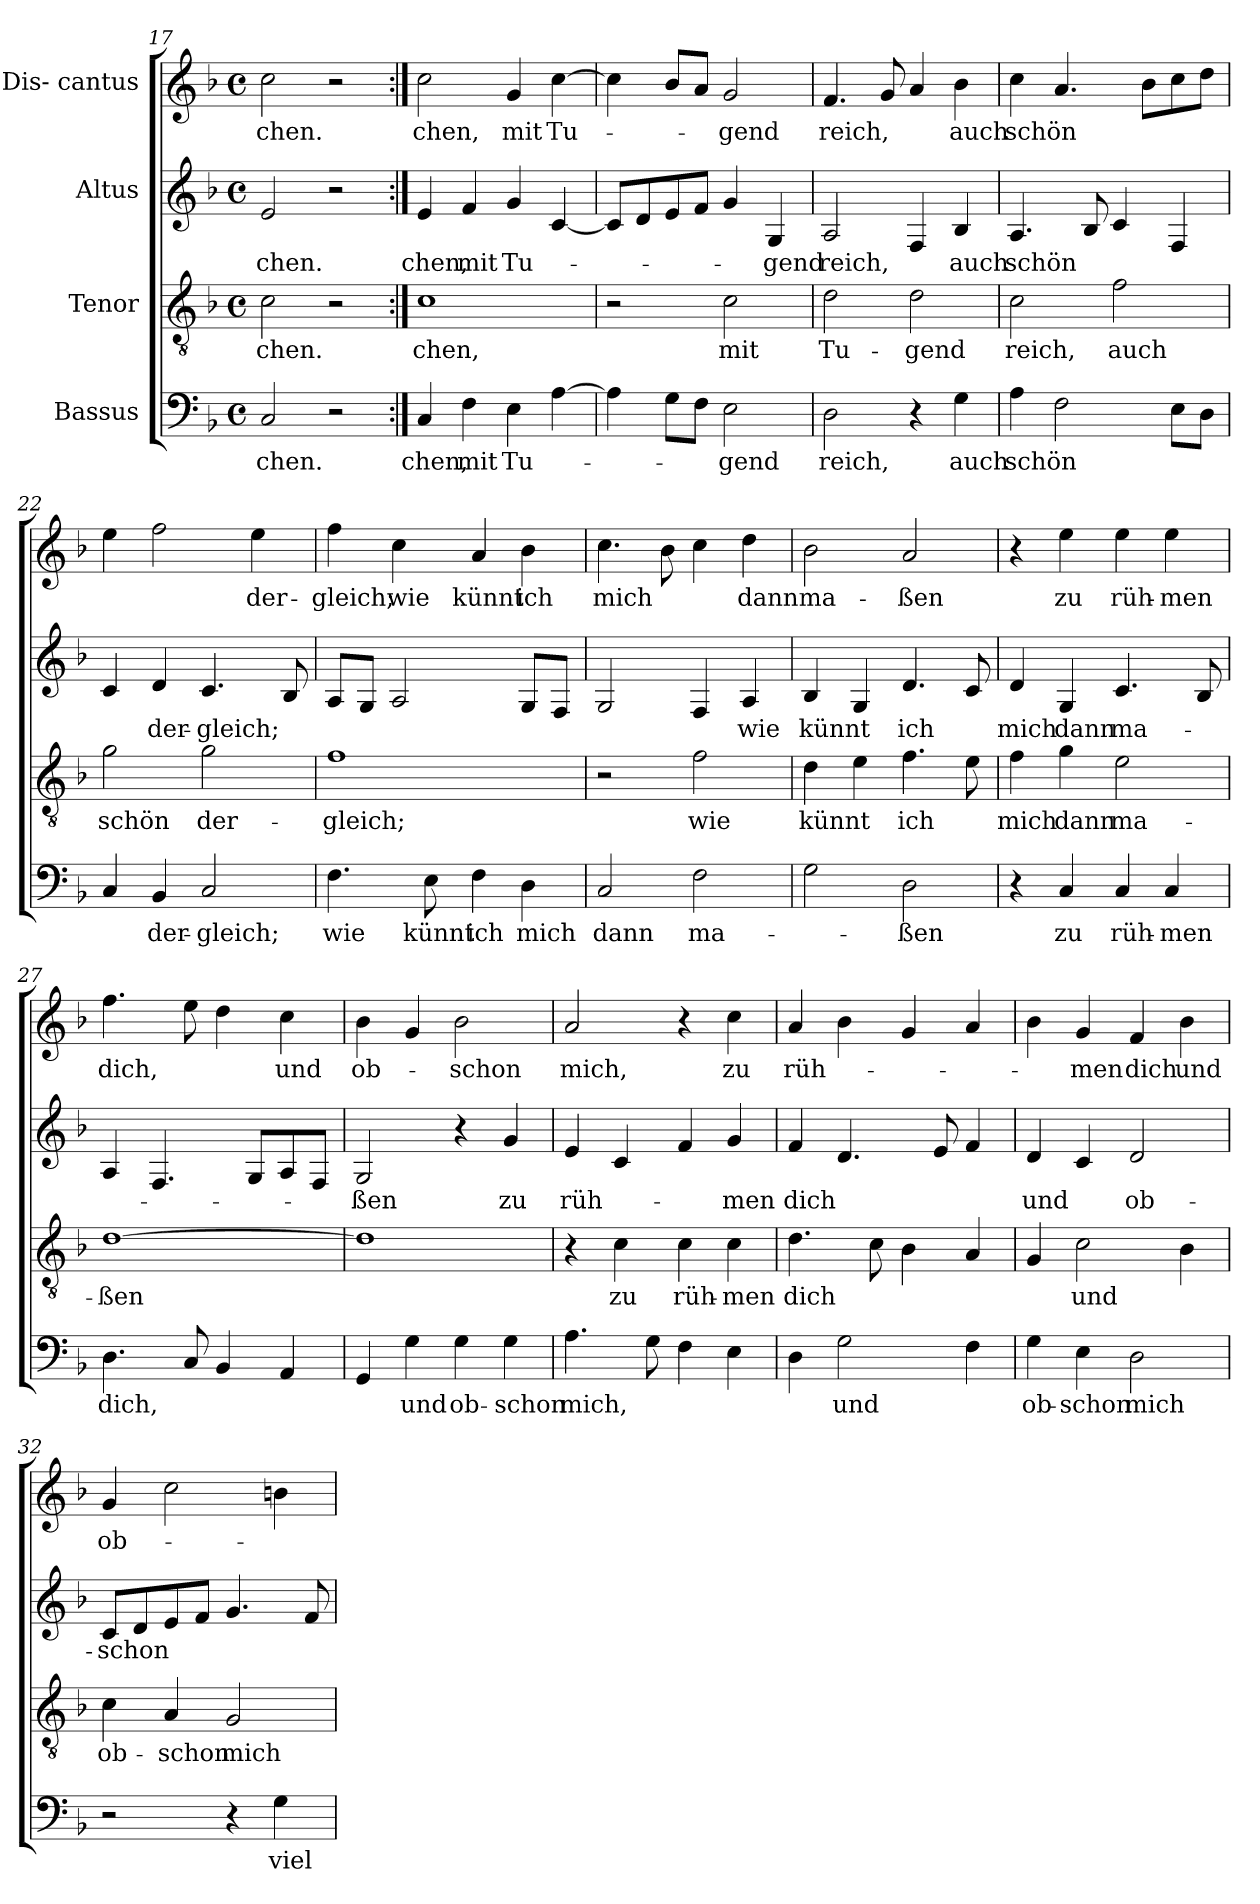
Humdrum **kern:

**kern	**text	**kern	**text	**kern	**text	**kern	**text
*part4	*part4	*part3	*part3	*part2	*part2	*part1	*part1
*staff4	*staff4	*staff3	*staff3	*staff2	*staff2	*staff1	*staff1
*I"Bassus	*	*I"Tenor	*	*I"Altus	*	*I"Dis- cantus	*
*clefF4	*	*clefGv2	*	*clefG2	*	*clefG2	*
*k[b-]	*	*k[b-]	*	*k[b-]	*	*k[b-]	*
*M4/4	*	*M4/4	*	*M4/4	*	*M4/4	*
*met(c)	*	*met(c)	*	*met(c)	*	*met(c)	*
=17	=17	=17	=17	=17	=17	=17	=17
!	!LO:LY:b	!	!LO:LY:b	!	!LO:LY:b	!	!LO:LY:b
2C/	-chen.	2c\	-chen.	2e/	-chen.	2cc\	-chen.
2r	.	2r	.	2r	.	2r	.
!!LO:PB:g=z
=18:|!	=18:|!	=18:|!	=18:|!	=18:|!	=18:|!	=18:|!	=18:|!
!	!LO:LY:b	!	!LO:LY:b	!	!LO:LY:b	!	!LO:LY:b
4C/	chen,	1c	chen,	4e/	chen,	2cc\	chen,
!	!LO:LY:b	!	!	!	!LO:LY:b	!	!
4F\	mit	.	.	4f/	mit	.	.
!	!LO:LY:b	!	!	!	!LO:LY:b	!	!LO:LY:b
4E\	Tu-	.	.	4g/	Tu-	4g/	mit
!	!	!	!	!	!	!	!LO:LY:b
[4A\	.	.	.	[4c/	.	[4cc\	-Tu-
=19	=19	=19	=19	=19	=19	=19	=19
4A\]	.	2r	.	8c/L]	.	4cc\]	.
.	.	.	.	8d/	.	.	.
8G\L	.	.	.	8e/	.	8b-/L	.
8F\J	.	.	.	8f/J	.	8a/J	.
!	!LO:LY:b	!	!LO:LY:b	!	!	!	!LO:LY:b
2E\	-gend	2c\	mit	4g/	.	2g/	-gend
!	!	!	!	!	!LO:LY:b	!	!
.	.	.	.	4G/	-gend	.	.
=20	=20	=20	=20	=20	=20	=20	=20
!	!LO:LY:b	!	!LO:LY:b	!	!LO:LY:b	!	!LO:LY:b
2D\	reich,	2d\	Tu-	2A/	reich,	4.f/	reich,
.	.	.	.	.	.	8g/	.
!	!	!	!LO:LY:b	!	!	!	!
4r	.	2d\	-gend	4F/	.	4a/	.
!	!LO:LY:b	!	!	!	!LO:LY:b	!	!LO:LY:b
4G\	auch	.	.	4B-/	auch	4b-\	auch
=21	=21	=21	=21	=21	=21	=21	=21
!	!LO:LY:b	!	!LO:LY:b	!	!LO:LY:b	!	!LO:LY:b
4A\	schön	2c\	reich,	4.A/	schön	4cc\	schön
2F\	.	.	.	.	.	4.a/	.
.	.	.	.	8B-/	.	.	.
!	!	!	!LO:LY:b	!	!	!	!
.	.	2f\	auch	4c/	.	.	.
.	.	.	.	.	.	8b-\L	.
8E\L	.	.	.	4F/	.	8cc\	.
8D\J	.	.	.	.	.	8dd\J	.
=22	=22	=22	=22	=22	=22	=22	=22
!	!	!	!LO:LY:b	!	!	!	!
4C/	.	2g\	schön	4c/	.	4ee\	.
!	!LO:LY:b	!	!	!	!LO:LY:b	!	!
4BB-/	der-	.	.	4d/	der-	2ff\	.
!	!LO:LY:b	!	!LO:LY:b	!	!LO:LY:b	!	!
2C/	-gleich;	2g\	der-	4.c/	-gleich;	.	.
!	!	!	!	!	!	!	!LO:LY:b
.	.	.	.	.	.	4ee\	der-
.	.	.	.	8B-/	.	.	.
!!LO:LB:g=z
=23	=23	=23	=23	=23	=23	=23	=23
!	!LO:LY:b	!	!LO:LY:b	!	!	!	!LO:LY:b
4.F\	wie	1f	-gleich;	8A/L	.	4ff\	-gleich;
.	.	.	.	8G/J	.	.	.
!	!	!	!	!	!	!	!LO:LY:b
.	.	.	.	2A/	.	4cc\	wie
!	!LO:LY:b	!	!	!	!	!	!
8E\	künnt	.	.	.	.	.	.
!	!LO:LY:b	!	!	!	!	!	!LO:LY:b
4F\	ich	.	.	.	.	4a/	künnt
!	!LO:LY:b	!	!	!	!	!	!LO:LY:b
4D\	mich	.	.	8G/L	.	4b-\	ich
.	.	.	.	8F/J	.	.	.
=24	=24	=24	=24	=24	=24	=24	=24
!	!LO:LY:b	!	!	!	!	!	!LO:LY:b
2C/	dann	2r	.	2G/	.	4.cc\	mich
.	.	.	.	.	.	8b-\	.
!	!LO:LY:b	!	!LO:LY:b	!	!	!	!
2F\	ma-	2f\	wie	4F/	.	4cc\	.
!	!	!	!	!	!LO:LY:b	!	!LO:LY:b
.	.	.	.	4A/	wie	4dd\	dann
=25	=25	=25	=25	=25	=25	=25	=25
!	!	!	!LO:LY:b	!	!LO:LY:b	!	!LO:LY:b
2G\	.	4d\	künnt	4B-/	künnt	2b-\	ma-
.	.	4e\	.	4G/	.	.	.
!	!LO:LY:b	!	!LO:LY:b	!	!LO:LY:b	!	!LO:LY:b
2D\	-ßen	4.f\	ich	4.d/	ich	2a/	-ßen
.	.	8e\	.	8c/	.	.	.
=26	=26	=26	=26	=26	=26	=26	=26
!	!	!	!LO:LY:b	!	!LO:LY:b	!	!
4r	.	4f\	mich	4d/	mich	4r	.
!	!LO:LY:b	!	!LO:LY:b	!	!LO:LY:b	!	!LO:LY:b
4C/	zu	4g\	dann	4G/	dann	4ee\	zu
!	!LO:LY:b	!	!LO:LY:b	!	!LO:LY:b	!	!LO:LY:b
4C/	rüh-	2e\	ma-	4.c/	ma-	4ee\	rüh-
!	!LO:LY:b	!	!	!	!	!	!LO:LY:b
4C/	-men	.	.	.	.	4ee\	-men
.	.	.	.	8B-/	.	.	.
!!LO:LB:g=z
=27	=27	=27	=27	=27	=27	=27	=27
!	!LO:LY:b	!	!LO:LY:b	!	!	!	!LO:LY:b
4.D\	dich,	[1d	-ßen	4A/	.	4.ff\	dich,
.	.	.	.	4.F/	.	.	.
8C/	.	.	.	.	.	8ee\	.
4BB-/	.	.	.	.	.	4dd\	.
.	.	.	.	8G/L	.	.	.
!	!	!	!	!	!	!	!LO:LY:b
4AA/	.	.	.	8A/	.	4cc\	und
.	.	.	.	8F/J	.	.	.
=28	=28	=28	=28	=28	=28	=28	=28
!	!	!	!	!	!LO:LY:b	!	!LO:LY:b
4GG/	.	1d]	.	2G/	-ßen	4b-\	ob-
!	!LO:LY:b	!	!	!	!	!	!
4G\	und	.	.	.	.	4g/	.
!	!LO:LY:b	!	!	!	!	!	!LO:LY:b
4G\	ob-	.	.	4r	.	2b-\	-schon
!	!LO:LY:b	!	!	!	!LO:LY:b	!	!
4G\	-schon	.	.	4g/	zu	.	.
=29	=29	=29	=29	=29	=29	=29	=29
!	!LO:LY:b	!	!	!	!LO:LY:b	!	!LO:LY:b
4.A\	mich,	4r	.	4e/	rüh-	2a/	mich,
!	!	!	!LO:LY:b	!	!	!	!
.	.	4c\	zu	4c/	.	.	.
8G\	.	.	.	.	.	.	.
!	!	!	!LO:LY:b	!	!	!	!
4F\	.	4c\	rüh-	4f/	.	4r	.
!	!	!	!LO:LY:b	!	!LO:LY:b	!	!LO:LY:b
4E\	.	4c\	-men	4g/	-men	4cc\	zu
=30	=30	=30	=30	=30	=30	=30	=30
!	!	!	!LO:LY:b	!	!LO:LY:b	!	!LO:LY:b
4D\	.	4.d\	dich	4f/	dich	4a/	rüh-
!	!LO:LY:b	!	!	!	!	!	!
2G\	und	.	.	4.d/	.	4b-\	.
.	.	8c\	.	.	.	.	.
.	.	4B-\	.	.	.	4g/	.
.	.	.	.	8e/	.	.	.
4F\	.	4A/	.	4f/	.	4a/	.
=31	=31	=31	=31	=31	=31	=31	=31
!	!LO:LY:b	!	!	!	!LO:LY:b	!	!
4G\	ob-	4G/	.	4d/	und	4b-\	.
!	!LO:LY:b	!	!LO:LY:b	!	!	!	!LO:LY:b
4E\	-schon	2c\	und	4c/	.	4g/	-men
!	!LO:LY:b	!	!	!	!LO:LY:b	!	!LO:LY:b
2D\	mich	.	.	2d/	ob-	4f/	dich
!	!	!	!	!	!	!	!LO:LY:b
.	.	4B-\	.	.	.	4b-\	und
!!LO:PB:g=z
=32	=32	=32	=32	=32	=32	=32	=32
!	!	!	!LO:LY:b	!	!LO:LY:b	!	!LO:LY:b
2r	.	4c\	ob-	8c/L	-schon	4g/	ob-
.	.	.	.	8d/	.	.	.
!	!	!	!LO:LY:b	!	!	!	!
.	.	4A/	-schon	8e/	.	2cc\	.
.	.	.	.	8f/J	.	.	.
!	!	!	!LO:LY:b	!	!	!	!
4r	.	2G/	mich	4.g/	.	.	.
!	!LO:LY:b	!	!	!	!	!	!
4G\	viel	.	.	.	.	4bn\	.
.	.	.	.	8f/	.	.	.
=	=	=	=	=	=	=	=
*-	*-	*-	*-	*-	*-	*-	*-
